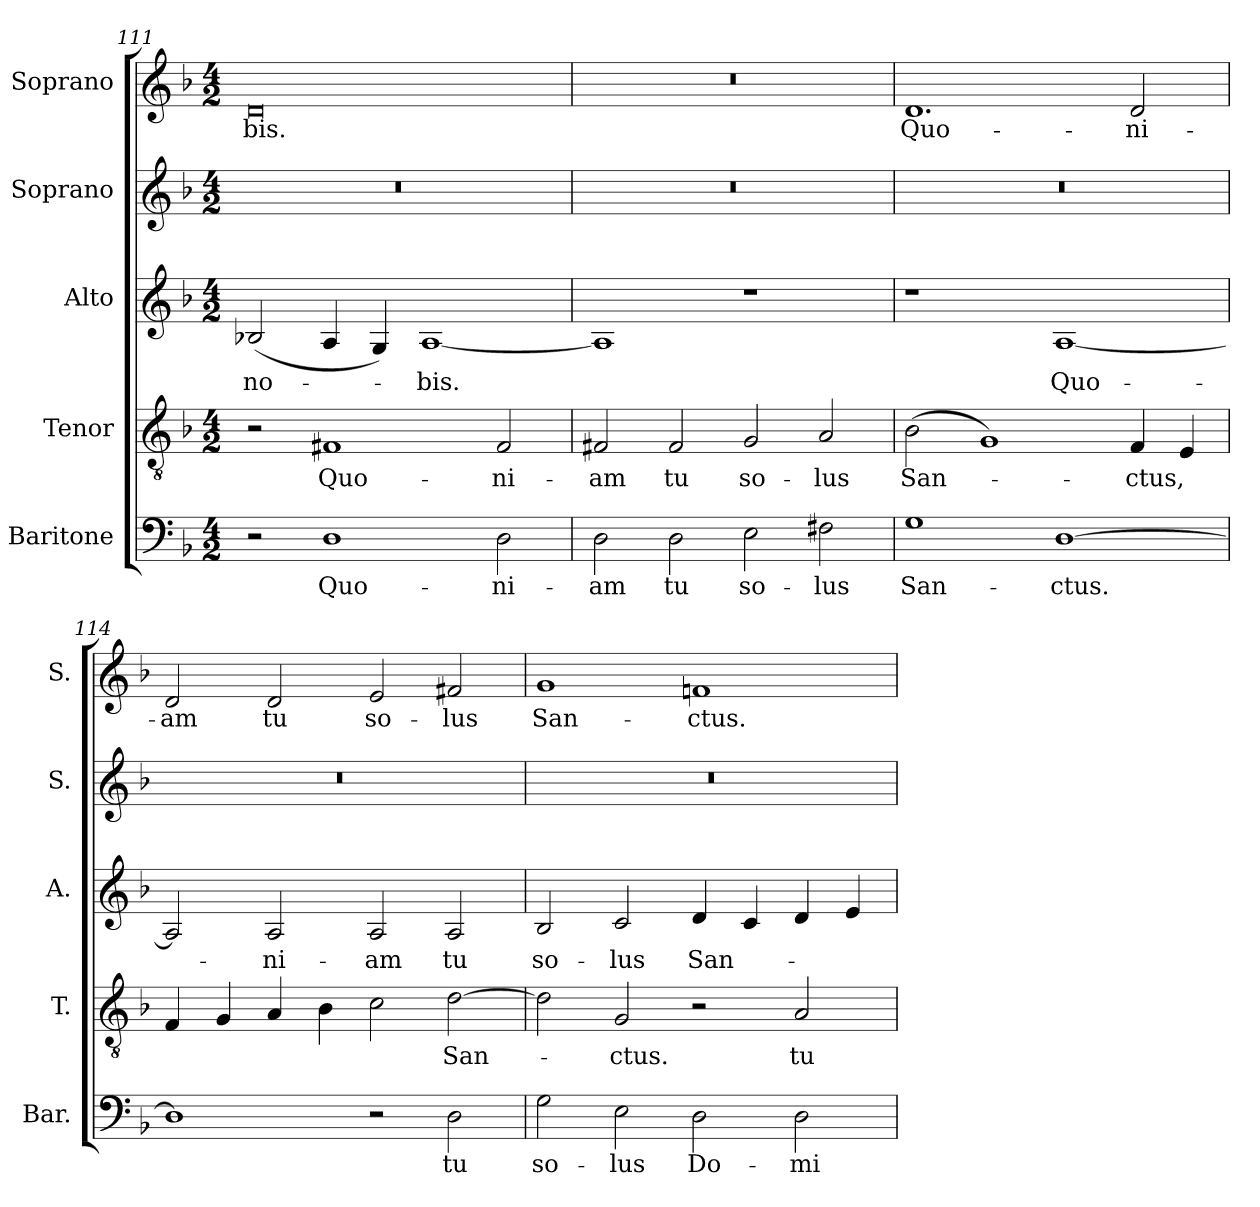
**kern	**text	**kern	**text	**kern	**text	**kern	**kern	**text
*part5	*part5	*part4	*part4	*part3	*part3	*part2	*part1	*part1
*staff5	*staff5	*staff4	*staff4	*staff3	*staff3	*staff2	*staff1	*staff1
*I"Baritone	*	*I"Tenor	*	*I"Alto	*	*I"Soprano	*I"Soprano	*
*I'Bar.	*	*I'T.	*	*I'A.	*	*I'S.	*I'S.	*
*clefF4	*	*clefGv2	*	*clefG2	*	*clefG2	*clefG2	*
*	*	*ITrd7c12	*	*	*	*	*	*
*k[b-]	*	*k[b-]	*	*k[b-]	*	*k[b-]	*k[b-]	*
*F:	*	*F:	*	*F:	*	*F:	*F:	*
*M4/2	*	*M4/2	*	*M4/2	*	*M4/2	*M4/2	*
*MM208	*	*MM208	*	*MM208	*	*MM208	*MM208	*
=111	=111	=111	=111	=111	=111	=111	=111	=111
!	!	!	!	!	!LO:LY:b:color=#000000	!LO:N:vis=1	!	!
!	!	!	!	!	!	!	!	!LO:LY:b:color=#000000
2r	.	2r	.	(2B-Xi/	no-	0r	0di	-bis.
!	!LO:LY:b:color=#000000	!	!	!	!	!	!	!
!	!	!	!LO:LY:b:color=#000000	!	!	!	!	!
1Di	Quo-	1FF#Xi	Quo-	4Ai/	.	.	.	.
.	.	.	.	4Gi/)	.	.	.	.
!	!	!	!	!	!LO:LY:b:color=#000000	!	!	!
.	.	.	.	[1Ai	-bis.	.	.	.
!	!LO:LY:b:color=#000000	!	!	!	!	!	!	!
!	!	!	!LO:LY:b:color=#000000	!	!	!	!	!
2Di\	-ni-	2FF#i/	-ni-	.	.	.	.	.
=112	=112	=112	=112	=112	=112	=112	=112	=112
!	!LO:LY:b:color=#000000	!	!	!	!	!	!	!
!	!	!	!LO:LY:b:color=#000000	!	!	!LO:N:vis=1	!LO:N:vis=1	!
2Di\	-am	2FF#Xi/	-am	1Ai]	.	0r	0r	.
!	!LO:LY:b:color=#000000	!	!	!	!	!	!	!
!	!	!	!LO:LY:b:color=#000000	!	!	!	!	!
2Di\	tu	2FF#i/	tu	.	.	.	.	.
!	!LO:LY:b:color=#000000	!	!	!	!	!	!	!
!	!	!	!LO:LY:b:color=#000000	!	!	!	!	!
2Ei\	so-	2GGi/	so-	1r	.	.	.	.
!	!LO:LY:b:color=#000000	!	!	!	!	!	!	!
!	!	!	!LO:LY:b:color=#000000	!	!	!	!	!
2F#Xi\	-lus	2AAi/	-lus	.	.	.	.	.
!!LO:LB:g=z
=113	=113	=113	=113	=113	=113	=113	=113	=113
!	!LO:LY:b:color=#000000	!	!	!	!	!	!	!
!	!	!	!LO:LY:b:color=#000000	!	!	!LO:N:vis=1	!	!
!	!	!	!	!	!	!	!	!LO:LY:b:color=#000000
1Gi	San-	(2BB-i\	San-	1r	.	0r	1.di	Quo-
.	.	1GGi)	.	.	.	.	.	.
!	!LO:LY:b:color=#000000	!	!	!	!	!	!	!
!	!	!	!	!	!LO:LY:b:color=#000000	!	!	!
[1Di	-ctus.	.	.	[1Ai	Quo-	.	.	.
!	!	!	!LO:LY:b:color=#000000	!	!	!	!	!
!	!	!	!	!	!	!	!	!LO:LY:b:color=#000000
.	.	4FFi/	-ctus,	.	.	.	2di/	-ni-
.	.	4EEi/	.	.	.	.	.	.
=114	=114	=114	=114	=114	=114	=114	=114	=114
!	!	!	!	!	!	!LO:N:vis=1	!	!
!	!	!	!	!	!	!	!	!LO:LY:b:color=#000000
1Di]	.	4FFi/	.	2Ai/]	.	0r	2di/	-am
.	.	4GGi/	.	.	.	.	.	.
!	!	!	!	!	!LO:LY:b:color=#000000	!	!	!
!	!	!	!	!	!	!	!	!LO:LY:b:color=#000000
.	.	4AAi/	.	2Ai/	-ni-	.	2di/	tu
.	.	4BB-i\	.	.	.	.	.	.
!	!	!	!	!	!LO:LY:b:color=#000000	!	!	!
!	!	!	!	!	!	!	!	!LO:LY:b:color=#000000
2r	.	2Ci\	.	2Ai/	-am	.	2ei/	so-
!	!LO:LY:b:color=#000000	!	!	!	!	!	!	!
!	!	!	!LO:LY:b:color=#000000	!	!	!	!	!
!	!	!	!	!	!LO:LY:b:color=#000000	!	!	!
!	!	!	!	!	!	!	!	!LO:LY:b:color=#000000
2Di\	tu	[2Di\	San-	2Ai/	tu	.	2f#Xi/	-lus
=115	=115	=115	=115	=115	=115	=115	=115	=115
!	!LO:LY:b:color=#000000	!	!	!	!	!	!	!
!	!	!	!	!	!LO:LY:b:color=#000000	!LO:N:vis=1	!	!
!	!	!	!	!	!	!	!	!LO:LY:b:color=#000000
2Gi\	so-	2Di\]	.	2B-i/	so-	0r	1gi	San-
!	!LO:LY:b:color=#000000	!	!	!	!	!	!	!
!	!	!	!LO:LY:b:color=#000000	!	!	!	!	!
!	!	!	!	!	!LO:LY:b:color=#000000	!	!	!
2Ei\	-lus	2GGi/	-ctus.	2ci/	-lus	.	.	.
!	!LO:LY:b:color=#000000	!	!	!	!	!	!	!
!	!	!	!	!	!LO:LY:b:color=#000000	!	!	!
!	!	!	!	!	!	!	!	!LO:LY:b:color=#000000
2Di\	Do-	2r	.	4di/	San-	.	1fni	-ctus.
.	.	.	.	4ci/	.	.	.	.
!	!LO:LY:b:color=#000000	!	!	!	!	!	!	!
!	!	!	!LO:LY:b:color=#000000	!	!	!	!	!
2Di\	-mi-	2AAi/	tu	4di/	.	.	.	.
.	.	.	.	4ei/	.	.	.	.
=	=	=	=	=	=	=	=	=
*-	*-	*-	*-	*-	*-	*-	*-	*-
